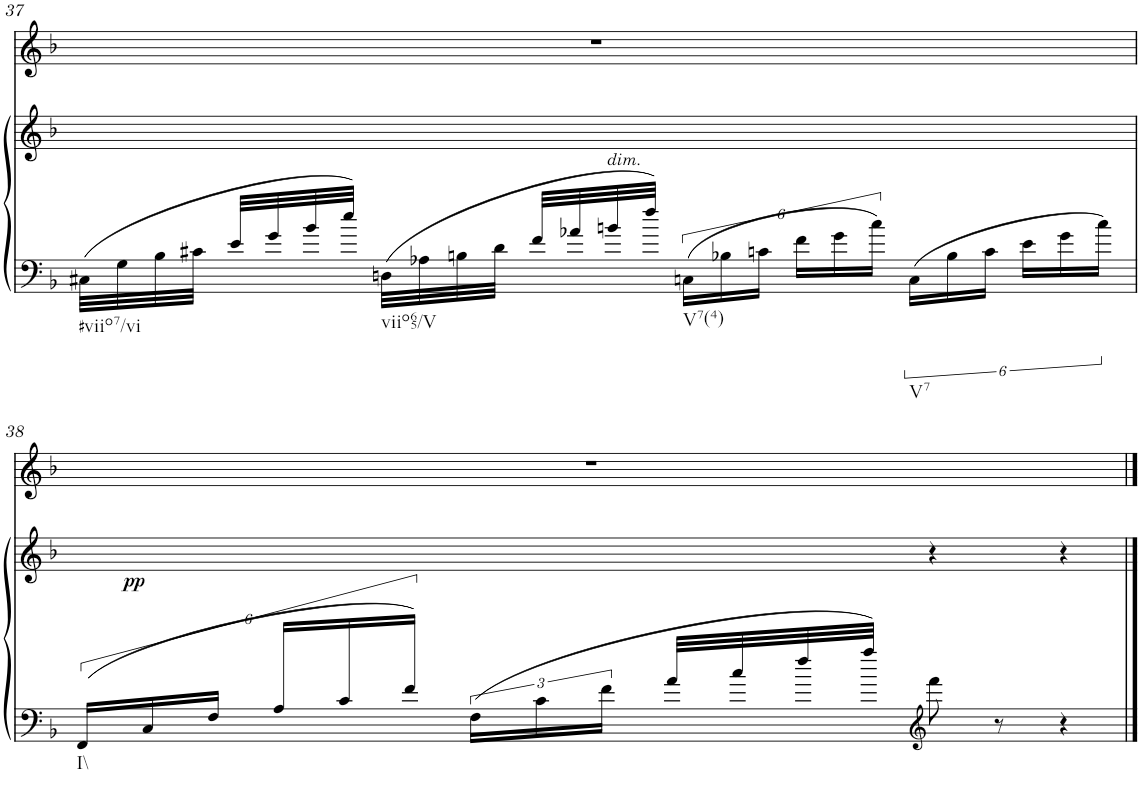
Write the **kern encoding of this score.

**kern	**kern	**dynam	**kern
*part2	*part2	*part2	*part1
*staff3	*staff2	*staff2/3	*staff1
*I"Piano	*	*	*I"Voice
*I'Pno	*	*	*
!!LO:PB:g=z
*clefF4	*clefG2	*	*clefG2
*k[b-]	*k[b-]	*	*k[b-]
*M4/4	*M4/4	*	*M4/4
*met(c)	*met(c)	*	*met(c)
=37	=37	=37	=37
!LO:TX:b:t=#viio7/vi	!	!	!
32C#X\LLL	1ryy	.	1r
32G\	.	.	.
32B-\	.	.	.
32c#X\JJJ	.	.	.
32e/LLL	.	.	.
32g/	.	.	.
32b-/	.	.	.
32ee/JJJ	.	.	.
!LO:TX:b:t=viio65/V	!	!	!
32Dn\LLL	.	.	.
32A-X\	.	.	.
32Bn\	.	.	.
32d\JJJ	.	.	.
32f/LLL	.	.	.
32a-X/	.	.	.
!LO:TX:a:i:t=dim.	!	!	!
32bn/	.	.	.
32ff/JJJ	.	.	.
!LO:TX:b:t=V7(4)	!	!	!
24Cn\LL	.	.	.
24B-X\	.	.	.
24cn\JJ	.	.	.
24f\LL	.	.	.
24g\	.	.	.
24cc\JJ	.	.	.
!LO:TX:b:t=V7	!	!	!
24C\LL	.	.	.
24B-\	.	.	.
24c\JJ	.	.	.
24e\LL	.	.	.
24g\	.	.	.
24cc\JJ	.	.	.
!!LO:LB:g=z
=38	=38	=38	=38
*	*^	*	*
!LO:TX:b:t=I\\	!	!	!	!
24FF/LL	2ryy	24ryy	.	1r
!	!	!	!LO:DY:b	!
24C/	.	3%2ryy	pp	.
24F/JJ	.	.	.	.
24A/LL	.	.	.	.
24c/	.	.	.	.
24f/JJ	.	.	.	.
24F\LL	.	.	.	.
24c\	.	.	.	.
24f\JJ	.	.	.	.
32a/LLL	.	.	.	.
32cc/	.	.	.	.
32ff/	.	.	.	.
32aa/JJJ	.	.	.	.
*clefG2	*	*	*	*
8fff\	4r	.	.	.
8r	.	.	.	.
.	.	6..ryy	.	.
4r	4r	.	.	.
*	*v	*v	*	*
==	==	==	==
*-	*-	*-	*-
